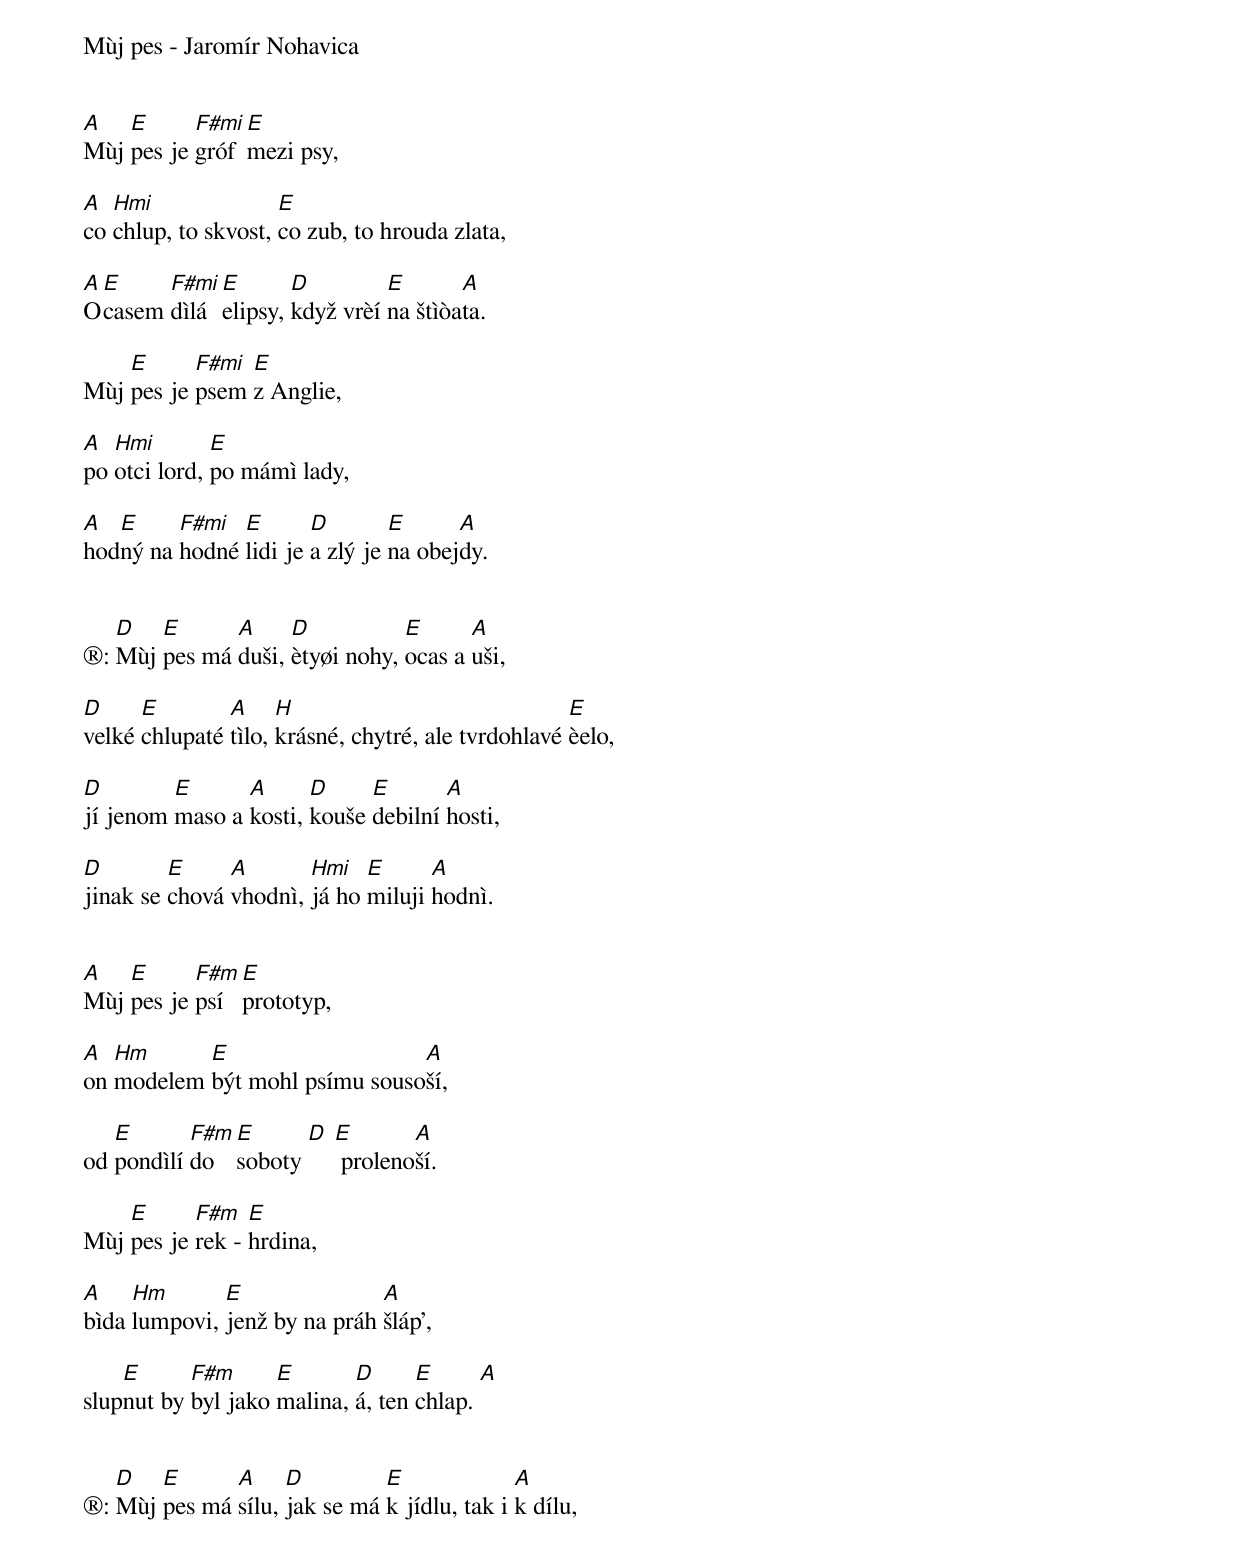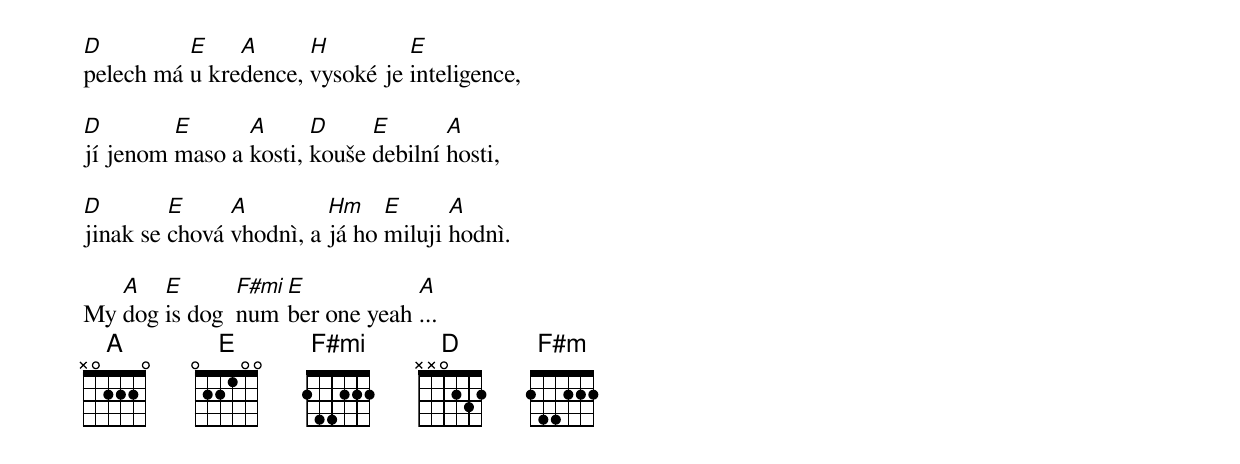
Mùj pes - Jaromír Nohavica


[A]Mùj [E]pes je [F#mi]gróf [E]mezi psy,

[A]co [Hmi]chlup, to skvost, [E]co zub, to hrouda zlata,

[A]O[E]casem [F#mi]dìlá [E]elipsy, [D]když vrèí [E]na štìòa[A]ta.

Mùj [E]pes je [F#mi]psem [E]z Anglie,

[A]po [Hmi]otci lord, [E]po mámì lady,

[A]hod[E]ný na [F#mi]hodné [E]lidi je [D]a zlý je [E]na obej[A]dy.


®: [D]Mùj [E]pes má [A]duši, [D]ètyøi nohy, [E]ocas a [A]uši,

[D]velké [E]chlupaté [A]tìlo, [H]krásné, chytré, ale tvrdohlavé [E]èelo,

[D]jí jenom [E]maso a [A]kosti, [D]kouše [E]debilní [A]hosti,

[D]jinak se [E]chová [A]vhodnì, [Hmi]já ho [E]miluji [A]hodnì.


[A]Mùj [E]pes je [F#m]psí [E]prototyp,

[A]on [Hm]modelem [E]být mohl psímu souso[A]ší,

od [E]pondìlí [F#m]do [E]soboty [D] [E] proleno[A]ší.

Mùj [E]pes je [F#m]rek - [E]hrdina,

[A]bìda [Hm]lumpovi, [E]jenž by na práh [A]šláp',

slup[E]nut by [F#m]byl jako [E]malina, [D]á, ten [E]chlap. [A]


®: [D]Mùj [E]pes má [A]sílu, [D]jak se má [E]k jídlu, tak i [A]k dílu,

[D]pelech má [E]u kre[A]dence, [H]vysoké je [E]inteligence,

[D]jí jenom [E]maso a [A]kosti, [D]kouše [E]debilní [A]hosti,

[D]jinak se [E]chová [A]vhodnì, a [Hm]já ho [E]miluji [A]hodnì.

My [A]dog [E]is dog  [F#mi]num[E]ber one yeah [A]...
